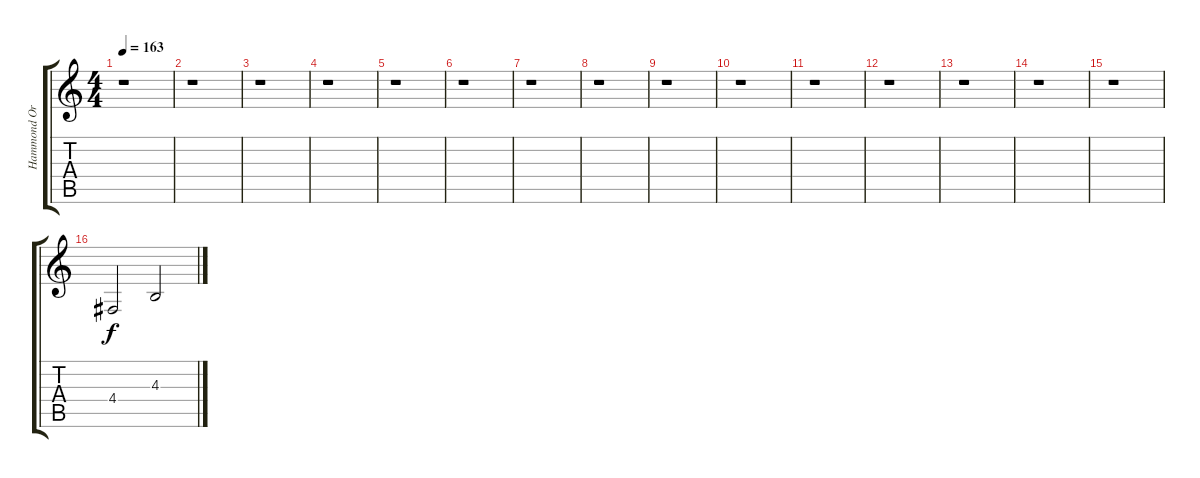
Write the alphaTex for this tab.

\track ("Hammond Organ" "Hammond Or") {instrument drawbarorgan}
\staff {score tabs}
\tuning (E4 B3 G3 D3 A2 E2) {hide}
\ts (4 4)
\tempo 163
\clef g2
\ks c
r.1{dy f} |
r.1 |
r.1 |
r.1 |
r.1 |
r.1 |
r.1 |
r.1 |
r.1 |
r.1 |
r.1 |
r.1 |
r.1 |
r.1 |
r.1 |
4.4.2 4.3.2
